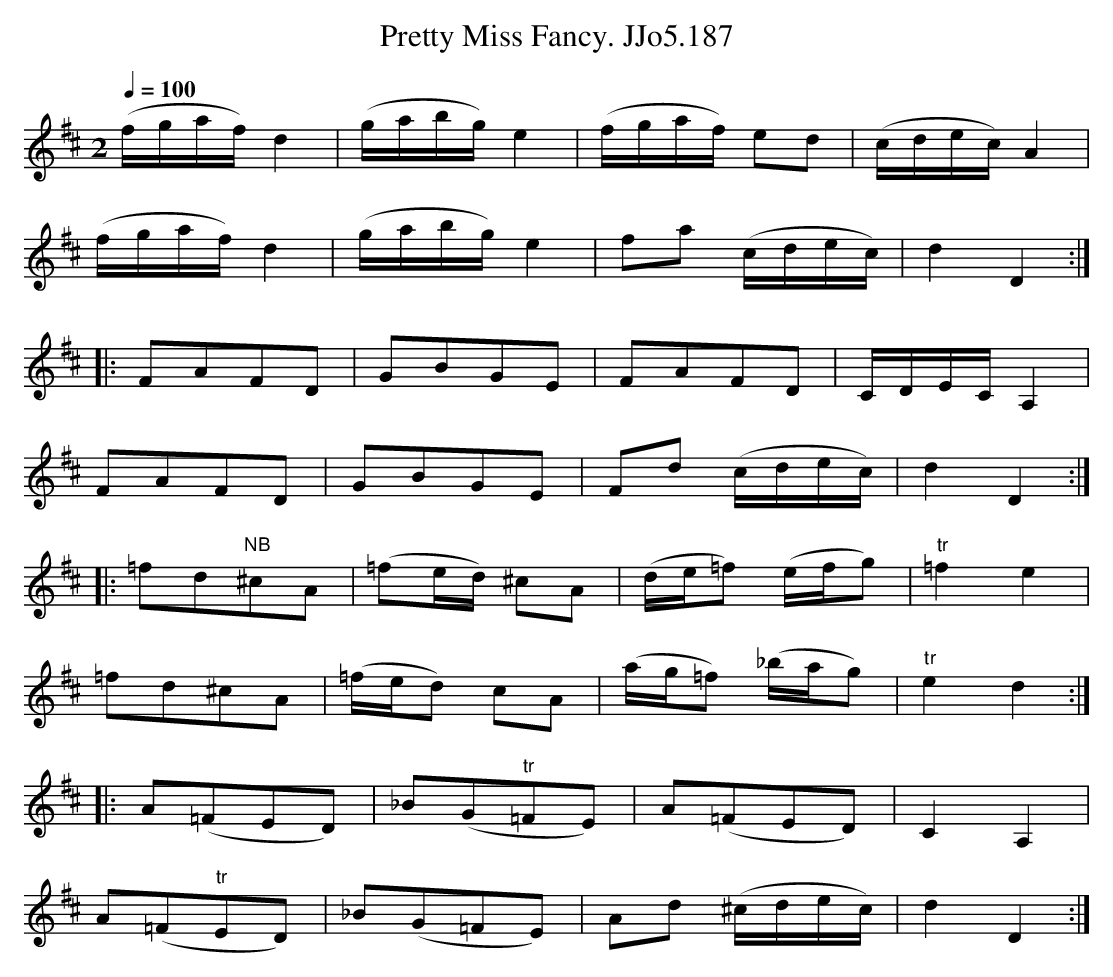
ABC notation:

X:1
T:Pretty Miss Fancy. JJo5.187
M:2
L:1/8
Q:1/4=100
K:D
(f/g/a/f/)d2|(g/a/b/g/)e2|(f/g/a/f/) ed| (c/d/e/c/)A2|
(f/g/a/f/)d2|(g/a/b/g/)e2|fa (c/d/e/c/)|d2D2:|
|:FAFD|GBGE|FAFD|C/D/E/C/A,2|
FAFD|GBGE|Fd (c/d/e/c/)|d2D2:|
|:=fd"NB"^cA|(=fe/d/) ^cA|(d/e/=f) (e/f/g)|"tr"=f2e2|
=fd^cA|(=f/e/d) cA|(a/g/=f) (_b/a/g)|"tr"e2d2:|
|:A(=FED)|_B(G"tr"=FE)|A(=FED)|C2A,2|
A(=F"tr"ED)|_B(G=FE)|Ad (^c/d/e/c/)|d2D2:|
